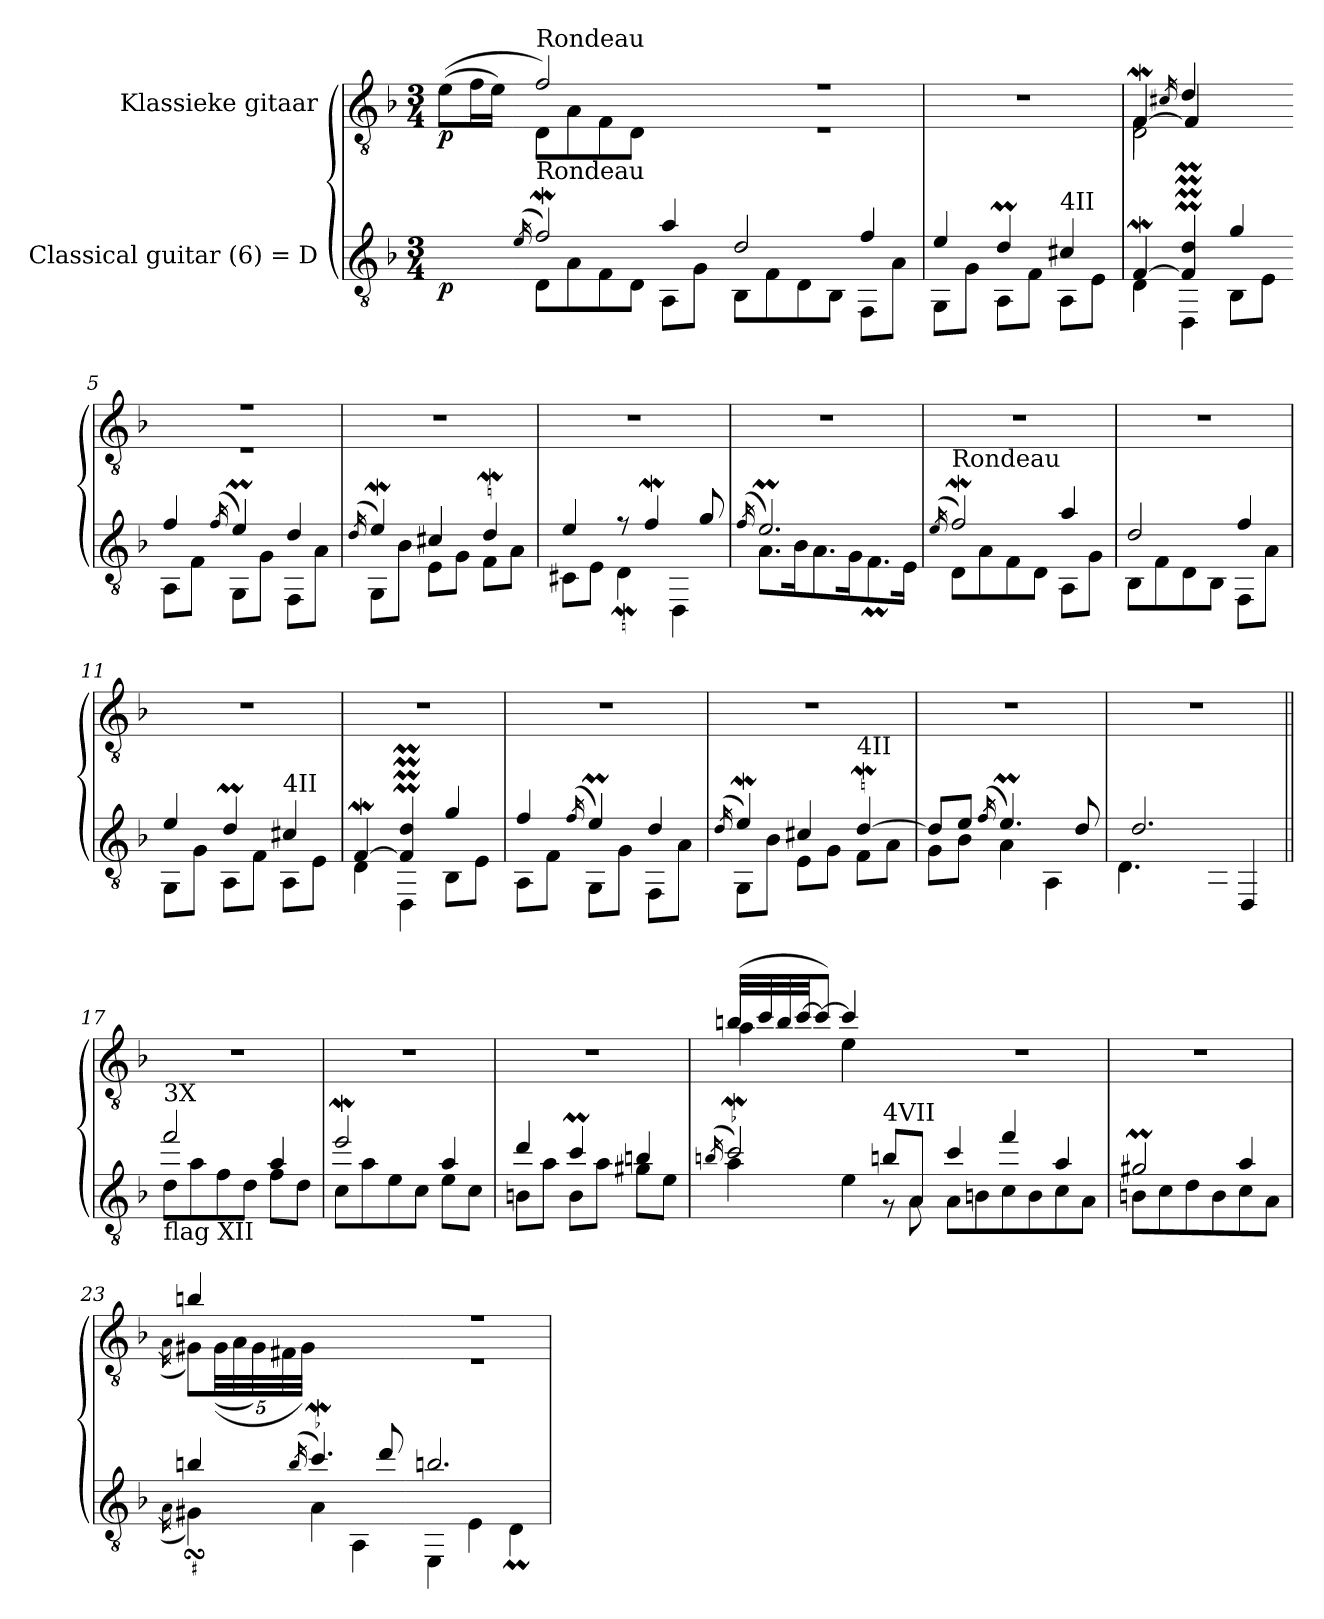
**kern	**dynam	**kern	**dynam
*part2	*part2	*part1	*part1
*staff2	*staff2	*staff1	*staff1
*I"Classical guitar (6) = D	*	*I"Klassieke gitaar	*
*clefGv2	*	*clefGv2	*
*k[b-]	*	*k[b-]	*
*M3/4	*	*M3/4	*
=	=	=	=
!	!LO:DY:b	!	!LO:DY:b
4ryy	p	(<(>8e\L	p
.	.	16f\L	.
.	.	16e\JJ)	.
=1-	=1-	=1-	=1-
*	*	*MM80	*
(<16qe/	.	.	.
*^	*	*^	*
!	!	!	!LO:TX:a:t=Rondeau	!	!
!LO:TX:a:t=Rondeau	!	!	!	!	!
2fw/)	8D\L	.	2f/)	8D\L	.
.	8A\	.	.	8A\	.
.	8F\	.	.	8F\	.
.	8D\J	.	.	8D\J	.
4a/	8AA\L	.	4ryy	4ryy	.
.	8G\J	.	.	.	.
=2-	=2-	=2-	=2-	=2-	=2-
2d/	8BB-\L	.	2.r	2.r	.
.	8F\	.	.	.	.
.	8D\	.	.	.	.
.	8BB-\J	.	.	.	.
4f/	8FF\L	.	.	.	.
.	8A\J	.	.	.	.
*	*	*	*v	*v	*
=3	=3	=3	=3	=3
4e/	8GG\L	.	2.r	.
.	8G\J	.	.	.
4dM/	8AA\L	.	.	.
.	8F\J	.	.	.
!LO:TX:a:t=4II	!	!	!	!
4c#X/	8AA\L	.	.	.
.	8E\J	.	.	.
=4	=4	=4	=4	=4
*	*	*	*^	*
*	*	*	*	*^	*
[4Fw/	4D\	.	4Fw/	2D\	[4F\	.
.	.	.	16qc#X/	.	.	.
4F/]M 4d/M	4DD\	.	4d/	.	4F/]	.
4g/	8BB-\L	.	4ryy	4ryy	4ryy	.
.	8E\J	.	.	.	.	.
*	*	*	*	*v	*v	*
=5-	=5-	=5-	=5-	=5-	=5-
4f/	8AA\L	.	2.r	2.r	.
.	8F\J	.	.	.	.
(<16qf/	.	.	.	.	.
4em/)	8GG\L	.	.	.	.
.	8G\J	.	.	.	.
4d/	8FF\L	.	.	.	.
.	8A\J	.	.	.	.
*	*	*	*v	*v	*
!!LO:LB:g=z
=6	=6	=6	=6	=6
(<16qd/	.	.	.	.
4eW/)	8GG\L	.	2.r	.
.	8B-\J	.	.	.
4c#X/	8E\L	.	.	.
.	8G\J	.	.	.
4dW/	8F\L	.	.	.
.	8A\J	.	.	.
=7	=7	=7	=7	=7
4e/	8C#X\L	.	2.r	.
.	8E\J	.	.	.
8r	4DW\	.	.	.
4fw/	.	.	.	.
.	4DD\	.	.	.
8g/	.	.	.	.
=8	=8	=8	=8	=8
(<16qf/	.	.	.	.
2.em/)	8.A\L	.	2.r	.
.	16B-\K	.	.	.
.	8.A\	.	.	.
.	16G\K	.	.	.
.	8.FM\	.	.	.
.	16E\Jk	.	.	.
=9	=9	=9	=9	=9
(<16qe/	.	.	.	.
!LO:TX:a:t=Rondeau	!	!	!	!
2fw/)	8D\L	.	2.r	.
.	8A\	.	.	.
.	8F\	.	.	.
.	8D\J	.	.	.
4a/	8AA\L	.	.	.
.	8G\J	.	.	.
=10	=10	=10	=10	=10
2d/	8BB-\L	.	2.r	.
.	8F\	.	.	.
.	8D\	.	.	.
.	8BB-\J	.	.	.
4f/	8FF\L	.	.	.
.	8A\J	.	.	.
!!LO:LB:g=z
=11	=11	=11	=11	=11
4e/	8GG\L	.	2.r	.
.	8G\J	.	.	.
4dM/	8AA\L	.	.	.
.	8F\J	.	.	.
!LO:TX:a:t=4II	!	!	!	!
4c#X/	8AA\L	.	.	.
.	8E\J	.	.	.
=12	=12	=12	=12	=12
[4Fw/	4D\	.	2.r	.
4F/]M 4d/M	4DD\	.	.	.
4g/	8BB-\L	.	.	.
.	8E\J	.	.	.
=13	=13	=13	=13	=13
4f/	8AA\L	.	2.r	.
.	8F\J	.	.	.
(<16qf/	.	.	.	.
4em/)	8GG\L	.	.	.
.	8G\J	.	.	.
4d/	8FF\L	.	.	.
.	8A\J	.	.	.
=14	=14	=14	=14	=14
(<16qd/	.	.	.	.
4eW/)	8GG\L	.	2.r	.
.	8B-\J	.	.	.
4c#X/	8E\L	.	.	.
.	8G\J	.	.	.
!LO:TX:a:t=4II	!	!	!	!
[4dW/	8F\L	.	.	.
.	8A\J	.	.	.
=15	=15	=15	=15	=15
8d/L]	8G\L	.	2.r	.
8e/J	8B-\J	.	.	.
(<16qf/	.	.	.	.
4.em/)	4A\	.	.	.
.	4AA\	.	.	.
8d/	.	.	.	.
=16	=16	=16	=16	=16
*	*^	*	*	*
8d/Lyy	4.D\	2.d/	.	2.r	.
8A/	.	.	.	.	.
8F/	.	.	.	.	.
8AA/J	4.ryy	.	.	.	.
4DD/	.	.	.	.	.
*	*v	*v	*	*	*
!!LO:LB:g=z
=17||	=17||	=17||	=17||	=17||
!LO:TX:b:t=flag XII	!	!	!	!
!LO:TX:a:t=3X	!	!	!	!
2ff/	8d\L	.	2.r	.
.	8a\	.	.	.
.	8f\	.	.	.
.	8d\J	.	.	.
4a/	8f\L	.	.	.
.	8d\J	.	.	.
=18	=18	=18	=18	=18
2eeW/	8c\L	.	2.r	.
.	8a\	.	.	.
.	8e\	.	.	.
.	8c\J	.	.	.
4a/	8e\L	.	.	.
.	8c\J	.	.	.
=19	=19	=19	=19	=19
4dd/	8Bn\L	.	2.r	.
.	8a\J	.	.	.
4ccM/	8B\L	.	.	.
.	8a\J	.	.	.
4bn/	8g#X\L	.	.	.
.	8e\J	.	.	.
=20	=20	=20	=20	=20
(<16qbn/	.	.	.	.
*	*	*	*^	*
2ccW/)	4a\	.	(>32bn/LLL	4a\	.
.	.	.	32cc/	.	.
.	.	.	32b/	.	.
.	.	.	[32cc/JJ	.	.
.	.	.	8cc/J_)	.	.
.	4e\	.	4cc/]	4e\	.
!LO:TX:a:t=4VII	!	!	!	!	!
8bn/L	8r	.	4ryy	4ryy	.
8A/J	8A\	.	.	.	.
*	*	*	*v	*v	*
=21-	=21-	=21-	=21-	=21-
4cc/	8A\L	.	2.r	.
.	8Bn\	.	.	.
4ff/	8c\	.	.	.
.	8B\	.	.	.
4a/	8c\	.	.	.
.	8A\J	.	.	.
=22	=22	=22	=22	=22
2g#Xm/	8Bn\L	.	2.r	.
.	8c\	.	.	.
.	8d\	.	.	.
.	8B\	.	.	.
4a/	8c\	.	.	.
.	8A\J	.	.	.
!!LO:PB:g=z
=23	=23	=23	=23	=23
*	*	*	*^	*
.	(>16qA\	.	.	(>16qA\	.
4bn/	4G#XsSsS\)	.	4bn/	8G#X\L)	.
*	*	*	*	*Xbrackettup	*
.	.	.	.	(>(>40G#\LL	.
.	.	.	.	40A\	.
.	.	.	.	40G#\)	.
.	.	.	.	40F#X\	.
.	.	.	.	40G#\JJJ)	.
(<16qb/	.	.	.	.	.
4.ccW/)	4A\	.	2ryy	2ryy	.
.	4AA\	.	.	.	.
8dd/	.	.	.	.	.
=24-	=24-	=24-	=24-	=24-	=24-
2.bn/	4EE\	.	2.r	2.r	.
.	4E\	.	.	.	.
.	4DM\	.	.	.	.
*v	*v	*	*	*	*
*	*	*v	*v	*
=	=	=	=
*-	*-	*-	*-
